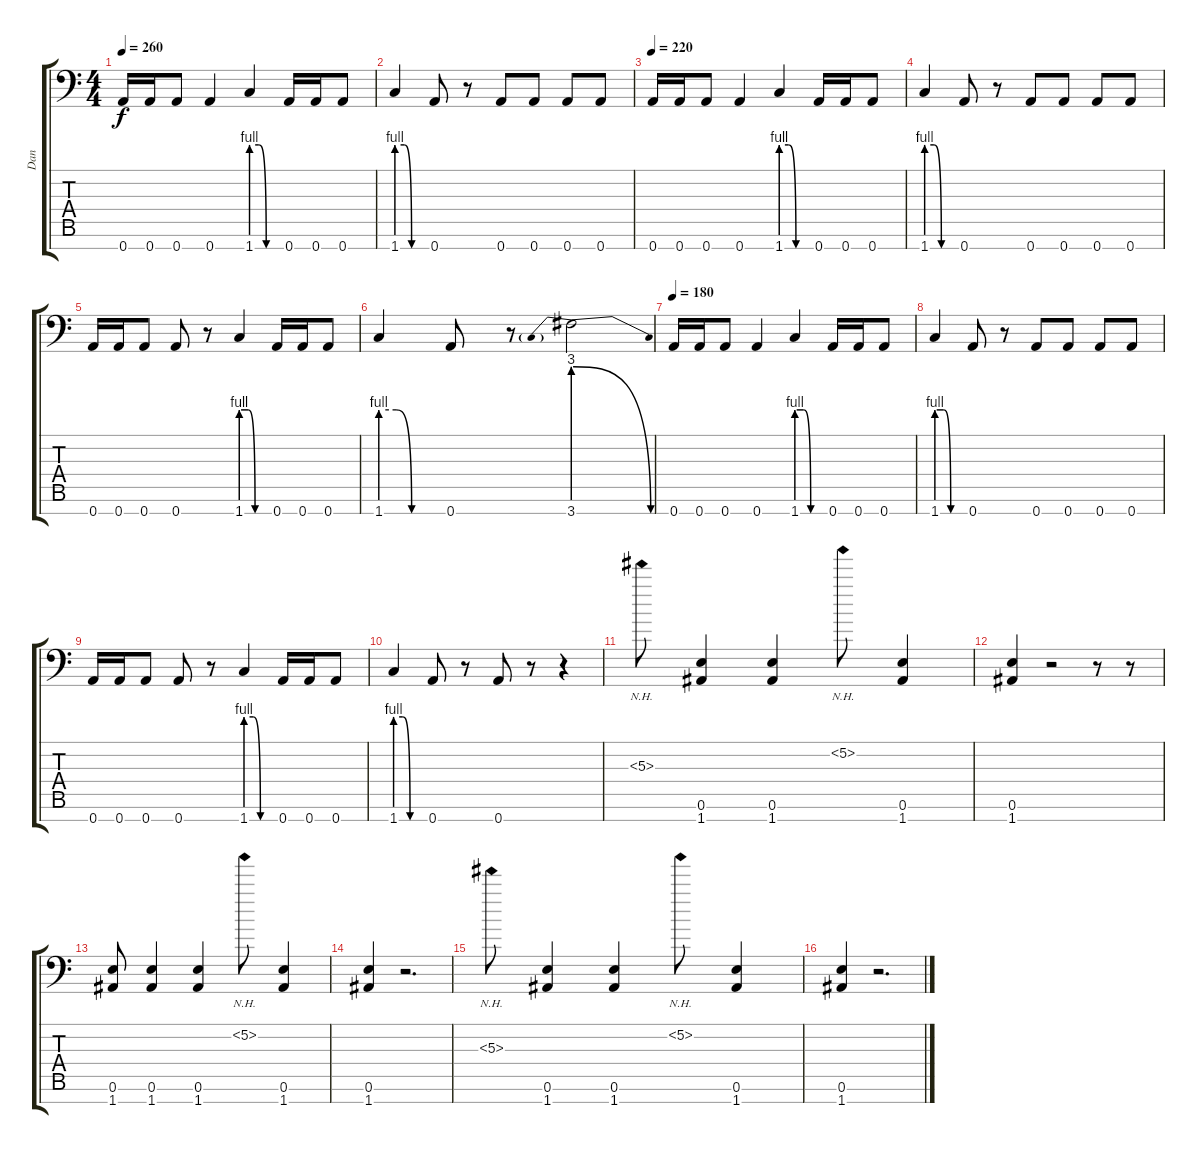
\track ("Dan" "Dan") {instrument acousticguitarsteel}
\staff {score tabs}
\tuning (E4 B3 Gb3 D3 A2 E2 A1) {hide}
\ts (4 4)
\tempo 260
\clef f4
\ks aminor
0.7.16{dy f} 0.7.16 0.7.8 0.7.4 1.7{be (custom 0 4 15 4 30 0 60 0)}.4 0.7.16 0.7.16 0.7.8 |
1.7{be (custom 0 4 15 4 30 0 60 0)}.4 0.7.8 r.8 0.7.8 0.7.8 0.7.8 0.7.8 |
\tempo 220
0.7.16 0.7.16 0.7.8 0.7.4 1.7{be (custom 0 4 15 4 30 0 60 0)}.4 0.7.16 0.7.16 0.7.8 |
1.7{be (custom 0 4 15 4 30 0 60 0)}.4 0.7.8 r.8 0.7.8 0.7.8 0.7.8 0.7.8 |
0.7.16 0.7.16 0.7.8 0.7.8 r.8 1.7{be (custom 0 4 15 4 30 0 60 0)}.4 0.7.16 0.7.16 0.7.8 |
1.7{be (custom 0 4 15 4 30 0 60 0)}.4 0.7.8 r.8 3.7{be (prebendrelease 0 12 60 0)}.2 |
\tempo 180
0.7.16 0.7.16 0.7.8 0.7.4 1.7{be (custom 0 4 15 4 30 0 60 0)}.4 0.7.16 0.7.16 0.7.8 |
1.7{be (custom 0 4 15 4 30 0 60 0)}.4 0.7.8 r.8 0.7.8 0.7.8 0.7.8 0.7.8 |
0.7.16 0.7.16 0.7.8 0.7.8 r.8 1.7{be (custom 0 4 15 4 30 0 60 0)}.4 0.7.16 0.7.16 0.7.8 |
1.7{be (custom 0 4 15 4 30 0 60 0)}.4 0.7.8 r.8 0.7.8 r.8 r.4 |
5.3{nh}.8 (0.6 1.7).4 (0.6 1.7).4 5.2{nh}.8 (0.6 1.7).4 |
(0.6 1.7).4 r.2 r.8 r.8 |
(0.6 1.7).8 (0.6 1.7).4 (0.6 1.7).4 5.2{nh}.8 (0.6 1.7).4 |
(0.6 1.7).4 r.2{d} |
5.3{nh}.8 (0.6 1.7).4 (0.6 1.7).4 5.2{nh}.8 (0.6 1.7).4 |
(0.6 1.7).4 r.2{d}
